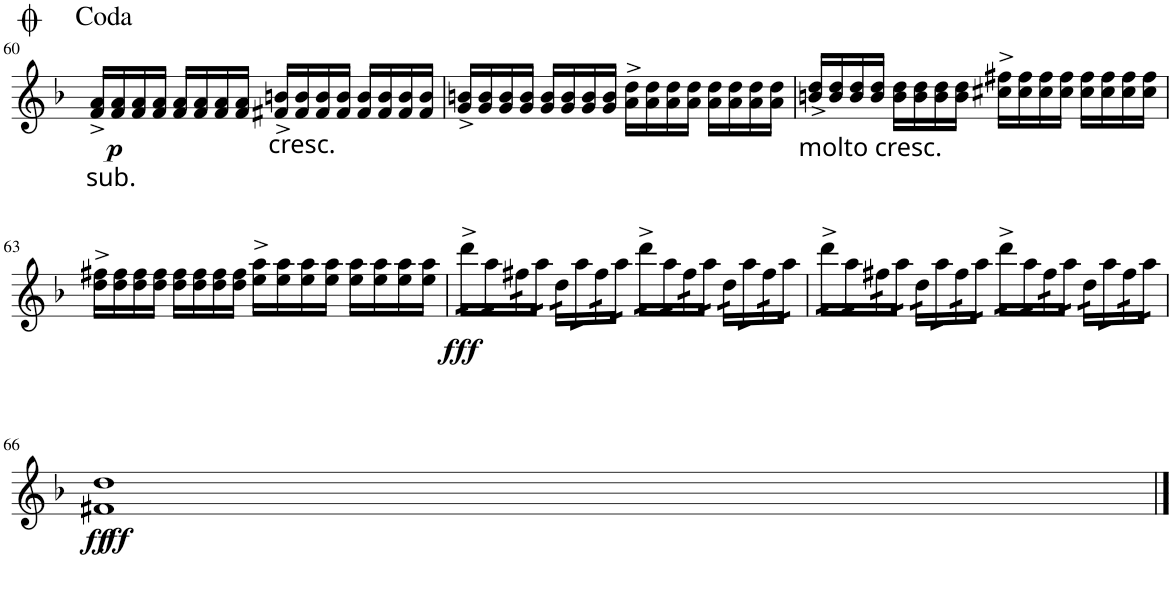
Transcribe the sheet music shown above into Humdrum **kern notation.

**kern	**dynam
*part1	*part1
*staff1	*staff1
*I"Piano	*
*I'Pno.	*
!!LO:PB:g=z
*clefG2	*
*k[b-]	*
*M4/4	*
*met(c)	*
=60	=60
!LO:TX:b:t=sub.	!
16f/ 16a/LL	.
16f/ 16a/	.
!	!LO:DY:b
16f/ 16a/	p
16f/ 16a/JJ	.
16f/ 16a/LL	.
16f/ 16a/	.
16f/ 16a/	.
16f/ 16a/JJ	.
!LO:TX:b:t=cresc.	!
16f#X/ 16bn/LL	.
16f#/ 16b/	.
16f#/ 16b/	.
16f#/ 16b/JJ	.
16f#/ 16b/LL	.
16f#/ 16b/	.
16f#/ 16b/	.
16f#/ 16b/JJ	.
=61	=61
16g/ 16bn/LL	.
16g/ 16b/	.
16g/ 16b/	.
16g/ 16b/JJ	.
16g/ 16b/LL	.
16g/ 16b/	.
16g/ 16b/	.
16g/ 16b/JJ	.
16a\ 16dd\LL	.
16a\ 16dd\	.
16a\ 16dd\	.
16a\ 16dd\JJ	.
16a\ 16dd\LL	.
16a\ 16dd\	.
16a\ 16dd\	.
16a\ 16dd\JJ	.
=62	=62
!LO:TX:b:t=molto cresc.	!
16bn/ 16dd/LL	.
16b/ 16dd/	.
16b/ 16dd/	.
16b/ 16dd/JJ	.
16b\ 16dd\LL	.
16b\ 16dd\	.
16b\ 16dd\	.
16b\ 16dd\JJ	.
16cc#X\ 16ff#X\LL	.
16cc#\ 16ff#\	.
16cc#\ 16ff#\	.
16cc#\ 16ff#\JJ	.
16cc#\ 16ff#\LL	.
16cc#\ 16ff#\	.
16cc#\ 16ff#\	.
16cc#\ 16ff#\JJ	.
!!LO:LB:g=z
=63	=63
16dd\ 16ff#X\LL	.
16dd\ 16ff#\	.
16dd\ 16ff#\	.
16dd\ 16ff#\JJ	.
16dd\ 16ff#\LL	.
16dd\ 16ff#\	.
16dd\ 16ff#\	.
16dd\ 16ff#\JJ	.
16ee\ 16aa\LL	.
16ee\ 16aa\	.
16ee\ 16aa\	.
16ee\ 16aa\JJ	.
16ee\ 16aa\LL	.
16ee\ 16aa\	.
16ee\ 16aa\	.
16ee\ 16aa\JJ	.
=64	=64
!	!LO:DY:b
*tremolo	*
32ddd\LLL	fff
32ddd\	.
32aa\	.
32aa\	.
32ff#X\	.
32ff#X\	.
32aa\	.
32aa\JJJ	.
32dd\LLL	.
32dd\	.
32aa\	.
32aa\	.
32ff#\	.
32ff#\	.
32aa\	.
32aa\JJJ	.
32ddd\LLL	.
32ddd\	.
32aa\	.
32aa\	.
32ff#\	.
32ff#\	.
32aa\	.
32aa\JJJ	.
32dd\LLL	.
32dd\	.
32aa\	.
32aa\	.
32ff#\	.
32ff#\	.
32aa\	.
32aa\JJJ	.
=65	=65
32ddd\LLL	.
32ddd\	.
32aa\	.
32aa\	.
32ff#X\	.
32ff#X\	.
32aa\	.
32aa\JJJ	.
32dd\LLL	.
32dd\	.
32aa\	.
32aa\	.
32ff#\	.
32ff#\	.
32aa\	.
32aa\JJJ	.
32ddd\LLL	.
32ddd\	.
32aa\	.
32aa\	.
32ff#\	.
32ff#\	.
32aa\	.
32aa\JJJ	.
32dd\LLL	.
32dd\	.
32aa\	.
32aa\	.
32ff#\	.
32ff#\	.
32aa\	.
32aa\JJJ	.
*Xtremolo	*
!!LO:LB:g=z
=66	=66
!	!LO:DY:b
!	!LO:DY:n=1:b
1f#X 1dd	ff ff
==	==
*-	*-
